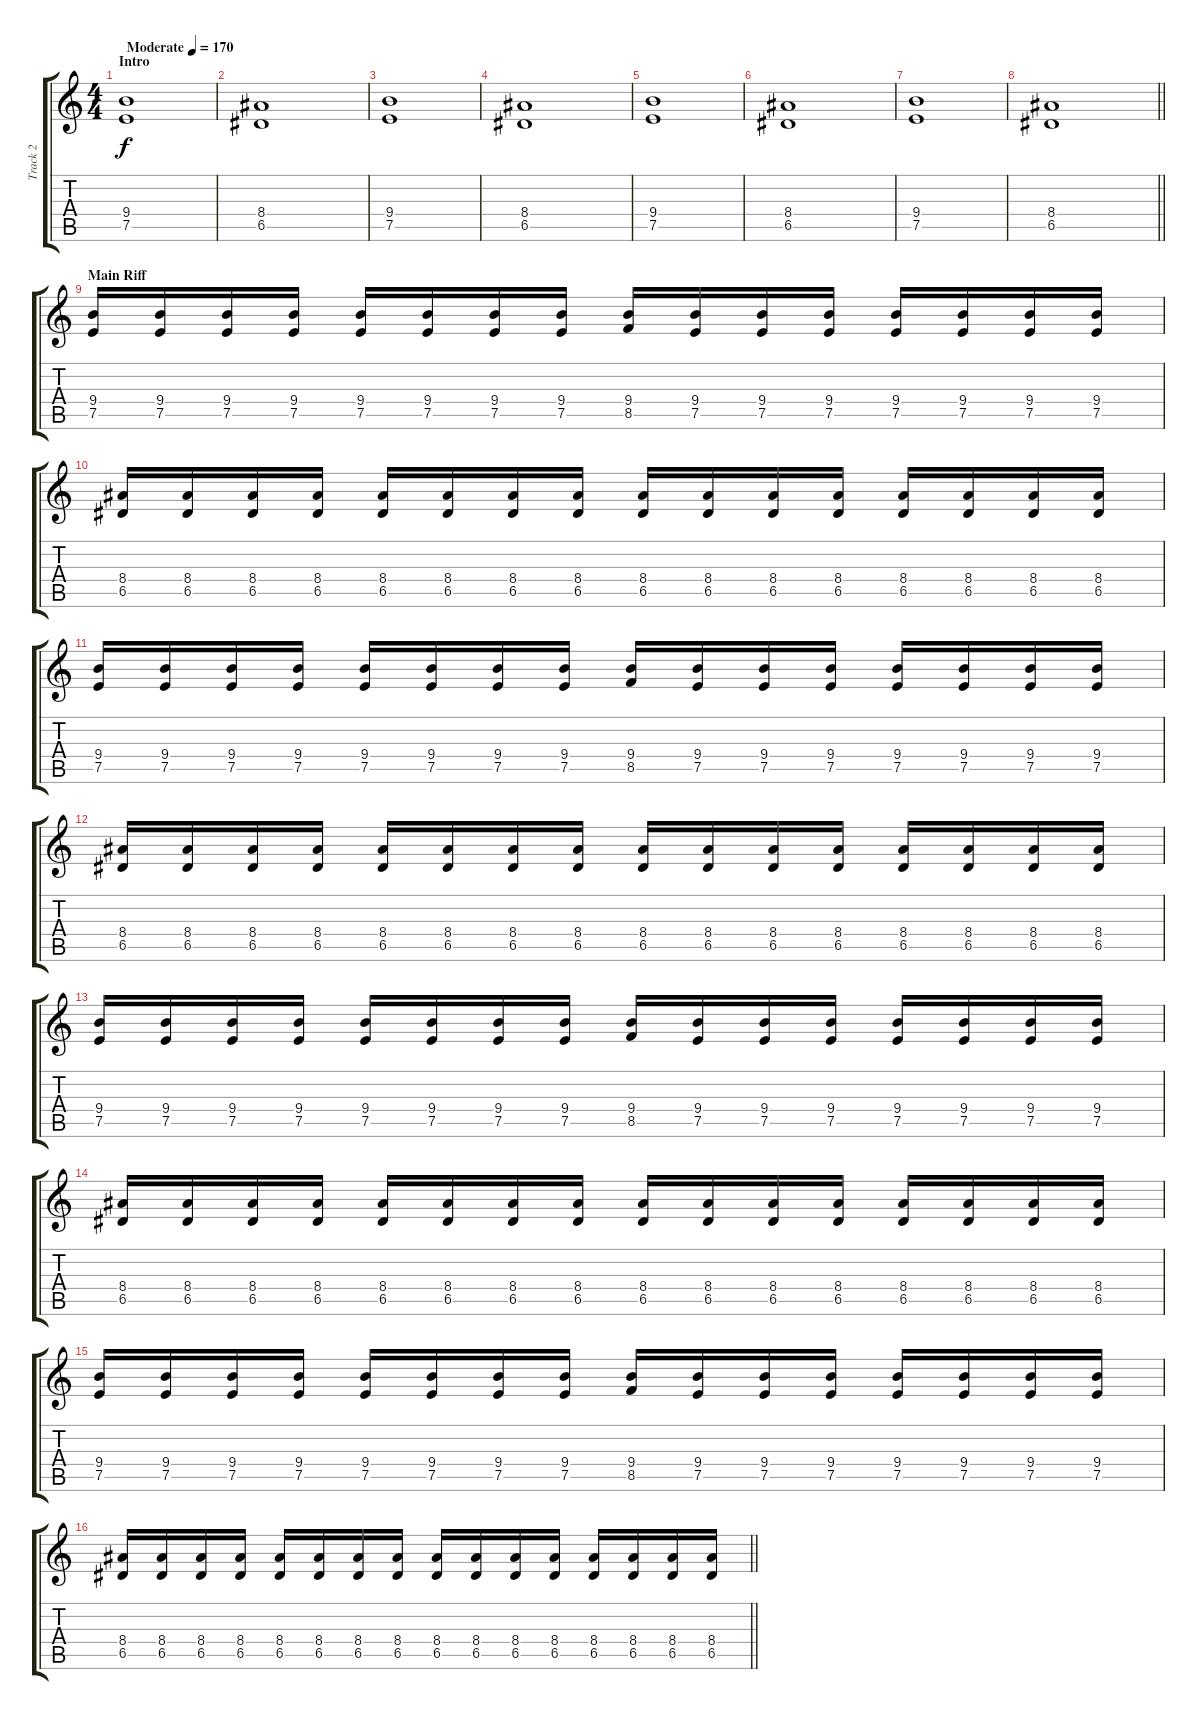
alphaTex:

\track ("Track 2" "Track 2") {instrument distortionguitar}
\staff {score tabs}
\tuning (E4 B3 G3 D3 A2 E2) {hide}
\ts (4 4)
\section ("" "Intro")
\tempo (170 "Moderate")
\clef g2
\ks c
(9.4 7.5).1{dy f instrument distortionguitar} |
(8.4 6.5).1 |
(9.4 7.5).1 |
(8.4 6.5).1 |
(9.4 7.5).1 |
(8.4 6.5).1 |
(9.4 7.5).1 |
\barLineRight lightlight
(8.4 6.5).1 |
\section ("" "Main Riff")
(9.4 7.5).16 (9.4 7.5).16 (9.4 7.5).16 (9.4 7.5).16 (9.4 7.5).16 (9.4 7.5).16 (9.4 7.5).16 (9.4 7.5).16 (9.4 8.5).16 (9.4 7.5).16 (9.4 7.5).16 (9.4 7.5).16 (9.4 7.5).16 (9.4 7.5).16 (9.4 7.5).16 (9.4 7.5).16 |
(8.4 6.5).16 (8.4 6.5).16 (8.4 6.5).16 (8.4 6.5).16 (8.4 6.5).16 (8.4 6.5).16 (8.4 6.5).16 (8.4 6.5).16 (8.4 6.5).16 (8.4 6.5).16 (8.4 6.5).16 (8.4 6.5).16 (8.4 6.5).16 (8.4 6.5).16 (8.4 6.5).16 (8.4 6.5).16 |
(9.4 7.5).16 (9.4 7.5).16 (9.4 7.5).16 (9.4 7.5).16 (9.4 7.5).16 (9.4 7.5).16 (9.4 7.5).16 (9.4 7.5).16 (9.4 8.5).16 (9.4 7.5).16 (9.4 7.5).16 (9.4 7.5).16 (9.4 7.5).16 (9.4 7.5).16 (9.4 7.5).16 (9.4 7.5).16 |
(8.4 6.5).16 (8.4 6.5).16 (8.4 6.5).16 (8.4 6.5).16 (8.4 6.5).16 (8.4 6.5).16 (8.4 6.5).16 (8.4 6.5).16 (8.4 6.5).16 (8.4 6.5).16 (8.4 6.5).16 (8.4 6.5).16 (8.4 6.5).16 (8.4 6.5).16 (8.4 6.5).16 (8.4 6.5).16 |
(9.4 7.5).16 (9.4 7.5).16 (9.4 7.5).16 (9.4 7.5).16 (9.4 7.5).16 (9.4 7.5).16 (9.4 7.5).16 (9.4 7.5).16 (9.4 8.5).16 (9.4 7.5).16 (9.4 7.5).16 (9.4 7.5).16 (9.4 7.5).16 (9.4 7.5).16 (9.4 7.5).16 (9.4 7.5).16 |
(8.4 6.5).16 (8.4 6.5).16 (8.4 6.5).16 (8.4 6.5).16 (8.4 6.5).16 (8.4 6.5).16 (8.4 6.5).16 (8.4 6.5).16 (8.4 6.5).16 (8.4 6.5).16 (8.4 6.5).16 (8.4 6.5).16 (8.4 6.5).16 (8.4 6.5).16 (8.4 6.5).16 (8.4 6.5).16 |
(9.4 7.5).16 (9.4 7.5).16 (9.4 7.5).16 (9.4 7.5).16 (9.4 7.5).16 (9.4 7.5).16 (9.4 7.5).16 (9.4 7.5).16 (9.4 8.5).16 (9.4 7.5).16 (9.4 7.5).16 (9.4 7.5).16 (9.4 7.5).16 (9.4 7.5).16 (9.4 7.5).16 (9.4 7.5).16 |
\barLineRight lightlight
(8.4 6.5).16 (8.4 6.5).16 (8.4 6.5).16 (8.4 6.5).16 (8.4 6.5).16 (8.4 6.5).16 (8.4 6.5).16 (8.4 6.5).16 (8.4 6.5).16 (8.4 6.5).16 (8.4 6.5).16 (8.4 6.5).16 (8.4 6.5).16 (8.4 6.5).16 (8.4 6.5).16 (8.4 6.5).16
